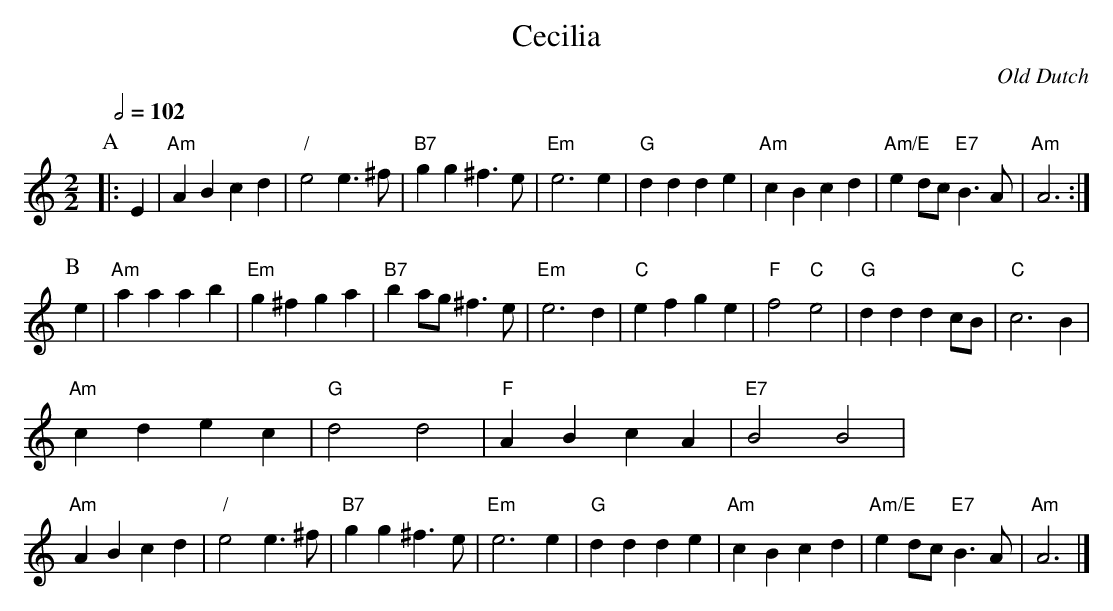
X:1
T:Cecilia
C:Old Dutch
Q:1/2=102
M:2/2
L:1/4
K:Am
P:A
|: E | "Am"AB cd | "/"e2 e3/^f/ | "B7"gg ^f3/e/ | "Em"e3 e | "G"dd de | "Am"cB cd | "Am/E"ed/c/ "E7"B3/A/ | "Am"A3 :|
P:B
e | "Am"aa ab | "Em"g^f ga | "B7"ba/g/ ^f3/e/ | "Em"e3 d | "C"ef ge | "F"f2 "C"e2 | "G"dd dc/B/ | "C"c3 B |
"Am"cd ec | "G"d2 d2 | "F"AB cA | "E7"B2 B2 |
"Am"AB cd | "/"e2 e3/^f/ | "B7"gg ^f3/e/ | "Em"e3 e | "G"dd de | "Am"cB cd | "Am/E"ed/c/ "E7"B3/A/ | "Am"A3 |]
